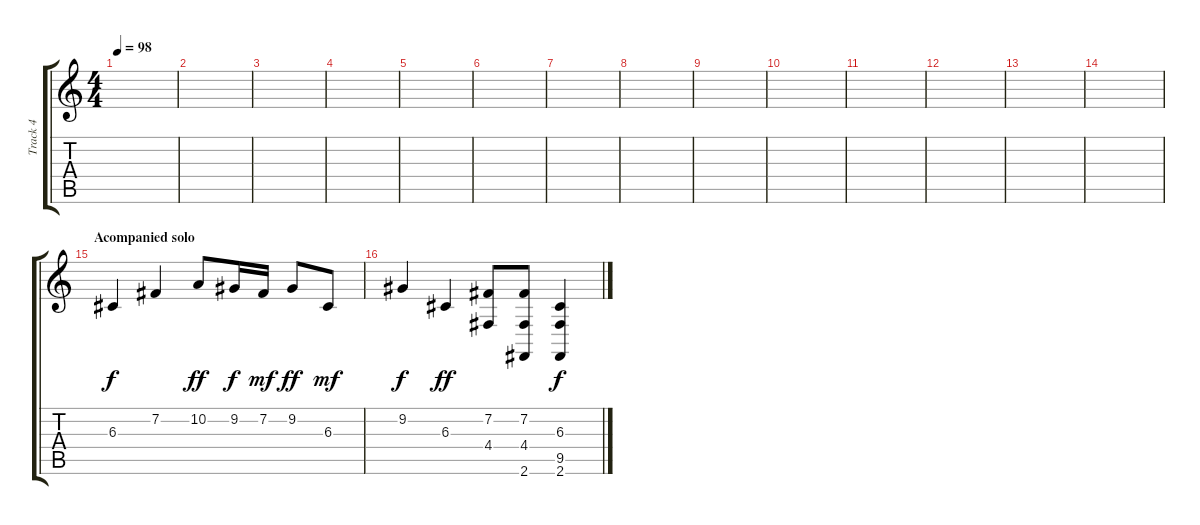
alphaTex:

\track ("Track 4" "Track 4") {instrument orchestralharp}
\staff {score tabs}
\tuning (E4 B3 G3 D3 A2 E2) {hide}
\ts (4 4)
\tempo 98
\clef g2
\ks c
|
|
|
|
|
|
|
|
|
|
|
|
|
|
\section ("" "Acompanied solo")
6.3.4 7.2.4 10.2.8{dy ff} 9.2.16{dy f} 7.2.16{dy mf} 9.2.8{dy ff} 6.3.8{dy mf} |
9.2.4{dy f} 6.3.4{dy ff} (7.2 4.4).8 (7.2 4.4 2.6).8 (6.3 9.5 2.6).4{dy f}
